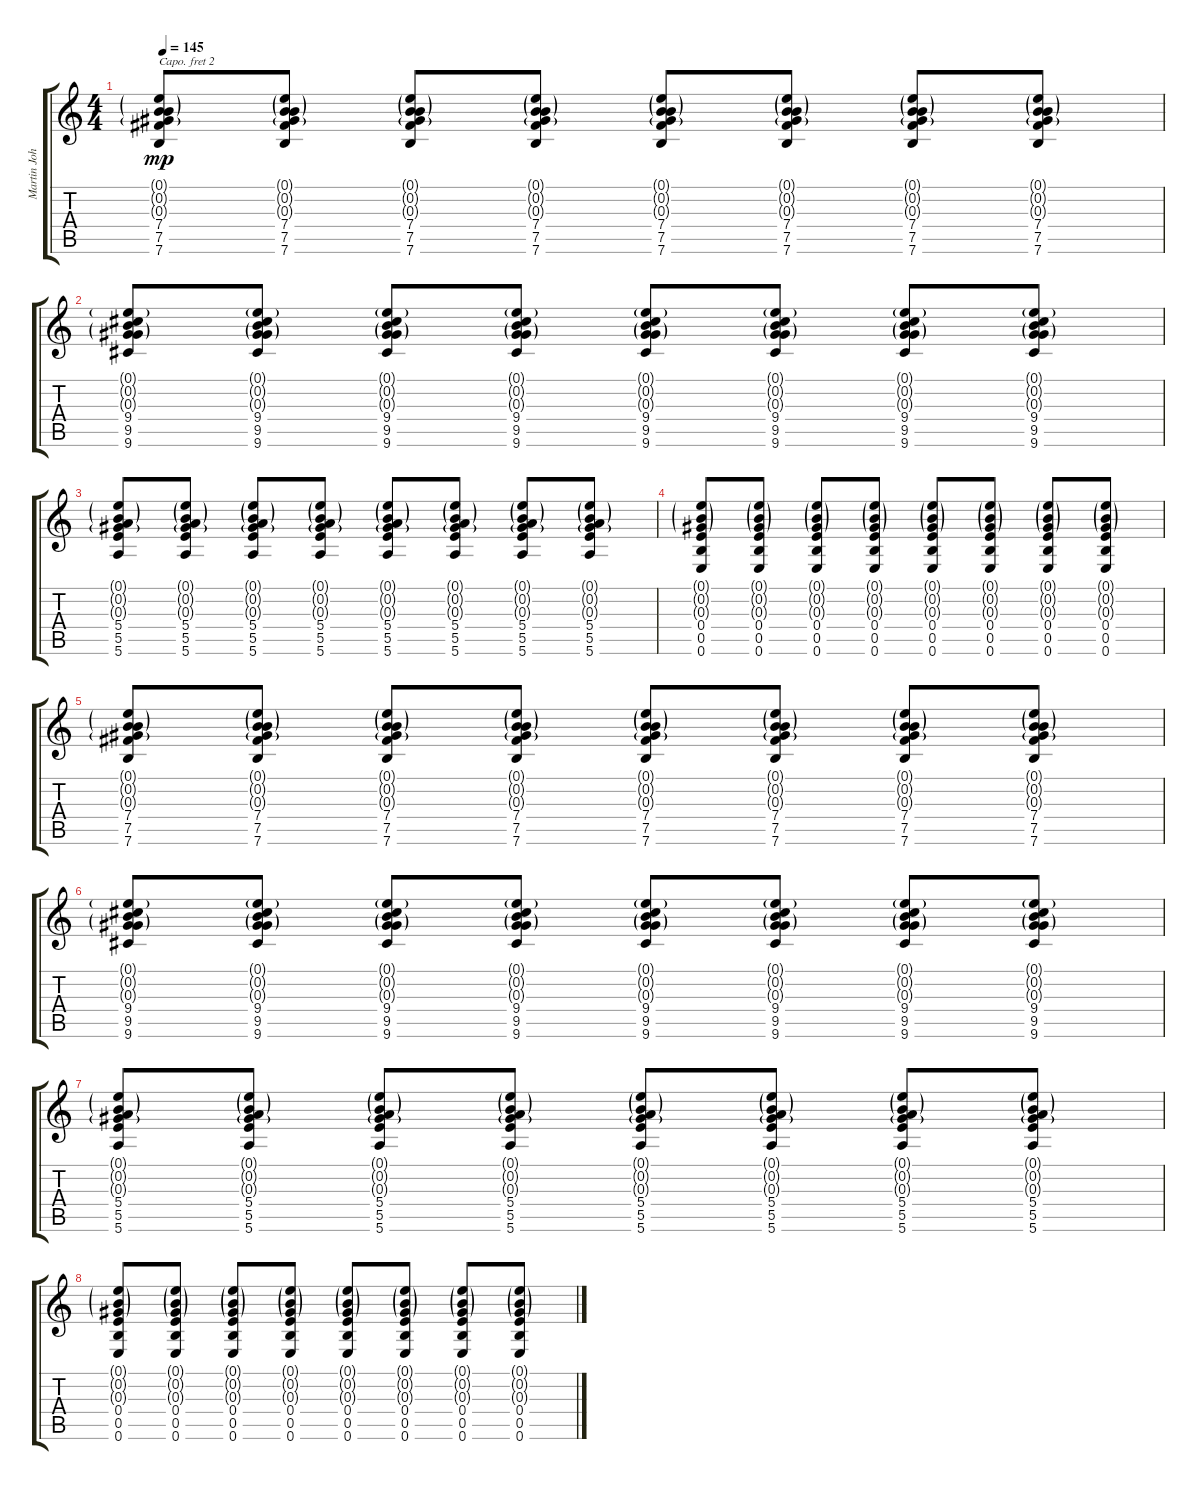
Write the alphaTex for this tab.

\track ("Martin Johnson (Rhythm Guitar)" "Martin Joh") {instrument overdrivenguitar}
\staff {score tabs}
\capo 2
\tuning (D4 A3 Gb3 D3 A2 D2) {hide}
\ts (4 4)
\tempo 145
\clef g2
\ks c
(0.1{g} 0.2{g} 0.3{g} 7.4 7.5 7.6).8{dy mp} (0.1{g} 0.2{g} 0.3{g} 7.4 7.5 7.6).8 (0.1{g} 0.2{g} 0.3{g} 7.4 7.5 7.6).8 (0.1{g} 0.2{g} 0.3{g} 7.4 7.5 7.6).8 (0.1{g} 0.2{g} 0.3{g} 7.4 7.5 7.6).8 (0.1{g} 0.2{g} 0.3{g} 7.4 7.5 7.6).8 (0.1{g} 0.2{g} 0.3{g} 7.4 7.5 7.6).8 (0.1{g} 0.2{g} 0.3{g} 7.4 7.5 7.6).8 |
(0.1{g} 0.2{g} 0.3{g} 9.4 9.5 9.6).8 (0.1{g} 0.2{g} 0.3{g} 9.4 9.5 9.6).8 (0.1{g} 0.2{g} 0.3{g} 9.4 9.5 9.6).8 (0.1{g} 0.2{g} 0.3{g} 9.4 9.5 9.6).8 (0.1{g} 0.2{g} 0.3{g} 9.4 9.5 9.6).8 (0.1{g} 0.2{g} 0.3{g} 9.4 9.5 9.6).8 (0.1{g} 0.2{g} 0.3{g} 9.4 9.5 9.6).8 (0.1{g} 0.2{g} 0.3{g} 9.4 9.5 9.6).8 |
(0.1{g} 0.2{g} 0.3{g} 5.4 5.5 5.6).8 (0.1{g} 0.2{g} 0.3{g} 5.4 5.5 5.6).8 (0.1{g} 0.2{g} 0.3{g} 5.4 5.5 5.6).8 (0.1{g} 0.2{g} 0.3{g} 5.4 5.5 5.6).8 (0.1{g} 0.2{g} 0.3{g} 5.4 5.5 5.6).8 (0.1{g} 0.2{g} 0.3{g} 5.4 5.5 5.6).8 (0.1{g} 0.2{g} 0.3{g} 5.4 5.5 5.6).8 (0.1{g} 0.2{g} 0.3{g} 5.4 5.5 5.6).8 |
(0.1{g} 0.2{g} 0.3{g} 0.4 0.5 0.6).8 (0.1{g} 0.2{g} 0.3{g} 0.4 0.5 0.6).8 (0.1{g} 0.2{g} 0.3{g} 0.4 0.5 0.6).8 (0.1{g} 0.2{g} 0.3{g} 0.4 0.5 0.6).8 (0.1{g} 0.2{g} 0.3{g} 0.4 0.5 0.6).8 (0.1{g} 0.2{g} 0.3{g} 0.4 0.5 0.6).8 (0.1{g} 0.2{g} 0.3{g} 0.4 0.5 0.6).8 (0.1{g} 0.2{g} 0.3{g} 0.4 0.5 0.6).8 |
(0.1{g} 0.2{g} 0.3{g} 7.4 7.5 7.6).8 (0.1{g} 0.2{g} 0.3{g} 7.4 7.5 7.6).8 (0.1{g} 0.2{g} 0.3{g} 7.4 7.5 7.6).8 (0.1{g} 0.2{g} 0.3{g} 7.4 7.5 7.6).8 (0.1{g} 0.2{g} 0.3{g} 7.4 7.5 7.6).8 (0.1{g} 0.2{g} 0.3{g} 7.4 7.5 7.6).8 (0.1{g} 0.2{g} 0.3{g} 7.4 7.5 7.6).8 (0.1{g} 0.2{g} 0.3{g} 7.4 7.5 7.6).8 |
(0.1{g} 0.2{g} 0.3{g} 9.4 9.5 9.6).8 (0.1{g} 0.2{g} 0.3{g} 9.4 9.5 9.6).8 (0.1{g} 0.2{g} 0.3{g} 9.4 9.5 9.6).8 (0.1{g} 0.2{g} 0.3{g} 9.4 9.5 9.6).8 (0.1{g} 0.2{g} 0.3{g} 9.4 9.5 9.6).8 (0.1{g} 0.2{g} 0.3{g} 9.4 9.5 9.6).8 (0.1{g} 0.2{g} 0.3{g} 9.4 9.5 9.6).8 (0.1{g} 0.2{g} 0.3{g} 9.4 9.5 9.6).8 |
(0.1{g} 0.2{g} 0.3{g} 5.4 5.5 5.6).8 (0.1{g} 0.2{g} 0.3{g} 5.4 5.5 5.6).8 (0.1{g} 0.2{g} 0.3{g} 5.4 5.5 5.6).8 (0.1{g} 0.2{g} 0.3{g} 5.4 5.5 5.6).8 (0.1{g} 0.2{g} 0.3{g} 5.4 5.5 5.6).8 (0.1{g} 0.2{g} 0.3{g} 5.4 5.5 5.6).8 (0.1{g} 0.2{g} 0.3{g} 5.4 5.5 5.6).8 (0.1{g} 0.2{g} 0.3{g} 5.4 5.5 5.6).8 |
(0.1{g} 0.2{g} 0.3{g} 0.4 0.5 0.6).8 (0.1{g} 0.2{g} 0.3{g} 0.4 0.5 0.6).8 (0.1{g} 0.2{g} 0.3{g} 0.4 0.5 0.6).8 (0.1{g} 0.2{g} 0.3{g} 0.4 0.5 0.6).8 (0.1{g} 0.2{g} 0.3{g} 0.4 0.5 0.6).8 (0.1{g} 0.2{g} 0.3{g} 0.4 0.5 0.6).8 (0.1{g} 0.2{g} 0.3{g} 0.4 0.5 0.6).8 (0.1{g} 0.2{g} 0.3{g} 0.4 0.5 0.6).8
